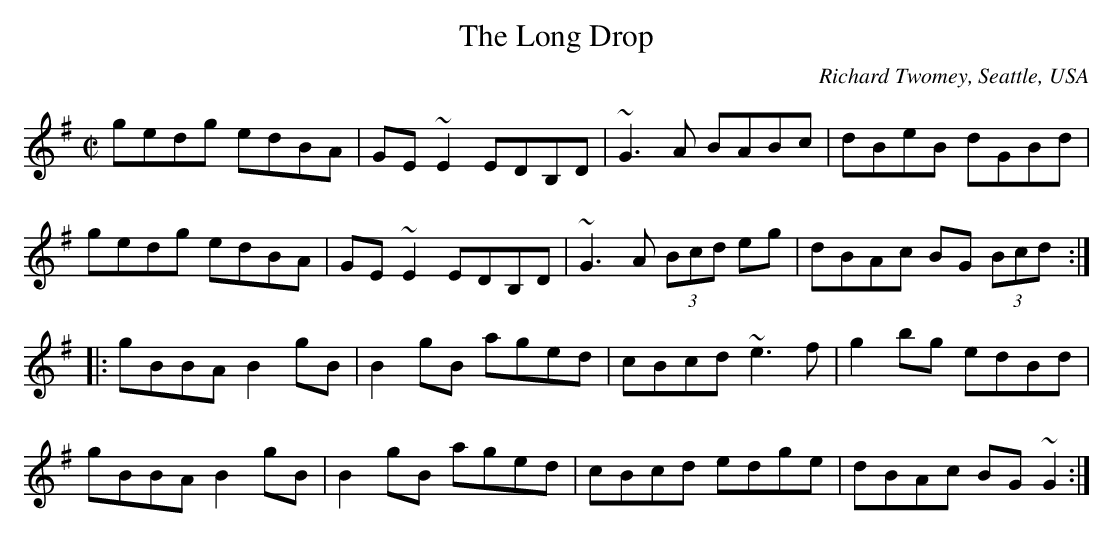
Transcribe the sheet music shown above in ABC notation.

X:1
T:Long Drop, The
C:Richard Twomey, Seattle, USA
M:C|
L:1/8
K:G
gedg edBA | GE~E2 EDB,D | ~G3A BABc | dBeB dGBd |
gedg edBA | GE~E2 EDB,D | ~G3A (3Bcd eg | dBAc BG (3Bcd :|
|: gBBA B2gB | B2gB aged | cBcd ~e3f | g2bg edBd |
gBBA B2gB | B2gB aged | cBcd edge | dBAc BG~G2 :|
